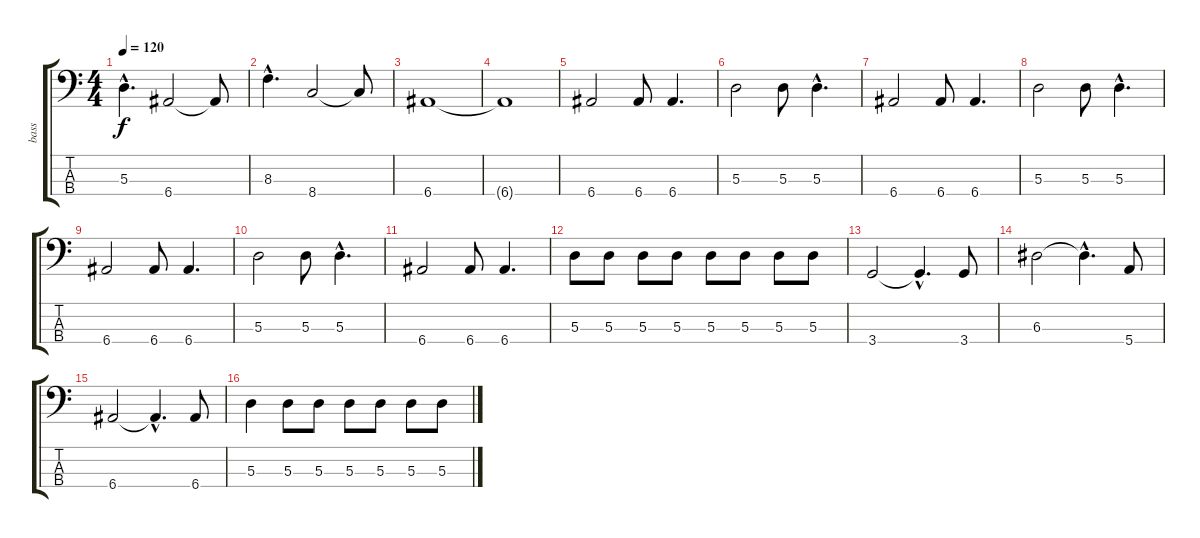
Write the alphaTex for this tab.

\track ("bass" "bass") {instrument electricbassfinger}
\staff {score tabs}
\tuning (G2 D2 A1 E1) {hide}
\ts (4 4)
\tempo 120
\clef f4
\ks c
5.3{hac}.4{d dy f} 6.4.2 6.4{t}.8 |
8.3{hac}.4{d} 8.4.2 8.4{t}.8 |
6.4.1 |
6.4{t}.1 |
6.4.2 6.4.8 6.4.4{d} |
5.3.2 5.3.8 5.3{hac}.4{d} |
6.4.2 6.4.8 6.4.4{d} |
5.3.2 5.3.8 5.3{hac}.4{d} |
6.4.2 6.4.8 6.4.4{d} |
5.3.2 5.3.8 5.3{hac}.4{d} |
6.4.2 6.4.8 6.4.4{d} |
5.3.8 5.3.8 5.3.8 5.3.8 5.3.8 5.3.8 5.3.8 5.3.8 |
3.4.2 3.4{hac t}.4{d} 3.4.8 |
6.3.2 6.3{hac t}.4{d} 5.4.8 |
6.4.2 6.4{hac t}.4{d} 6.4.8 |
5.3.4 5.3.8 5.3.8 5.3.8 5.3.8 5.3.8 5.3.8
